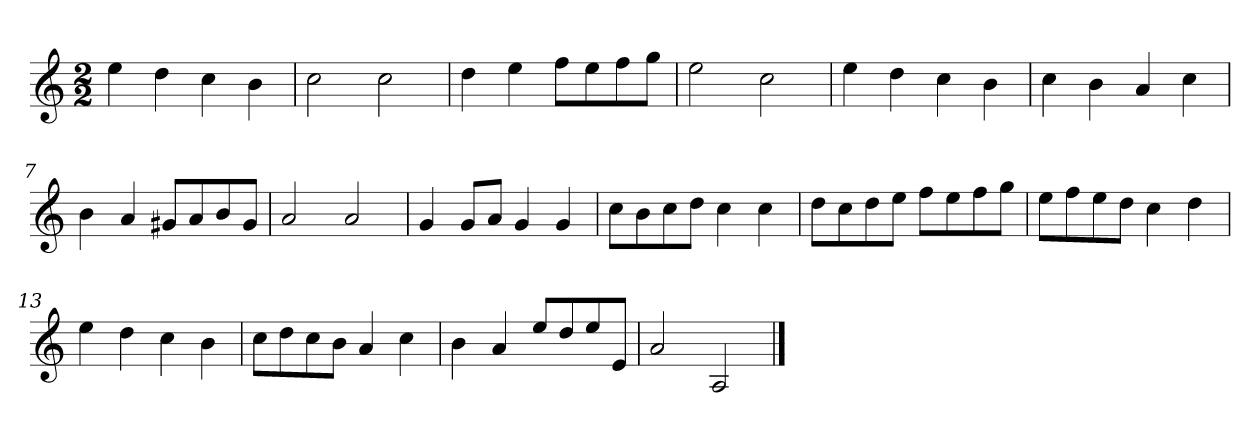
**kern
*part1
*staff1
*k[]
*M2/2
*MM120
=1
4ee
4dd
4cc
4b
=2
2cc
2cc
=3
4dd
4ee
8ffL
8ee
8ff
8ggJ
=4
2ee
2cc
=5
4ee
4dd
4cc
4b
=6
4cc
4b
4a
4cc
=7
4b
4a
8g#XL
8a
8b
8g#J
=8
2a
2a
=9
4g
8gL
8aJ
4g
4g
=10
8ccL
8b
8cc
8ddJ
4cc
4cc
=11
8ddL
8cc
8dd
8eeJ
8ffL
8ee
8ff
8ggJ
=12
8eeL
8ff
8ee
8ddJ
4cc
4dd
=13
4ee
4dd
4cc
4b
=14
8ccL
8dd
8cc
8bJ
4a
4cc
=15
4b
4a
8eeL
8dd
8ee
8eJ
=16
2a
2A
==
*-
